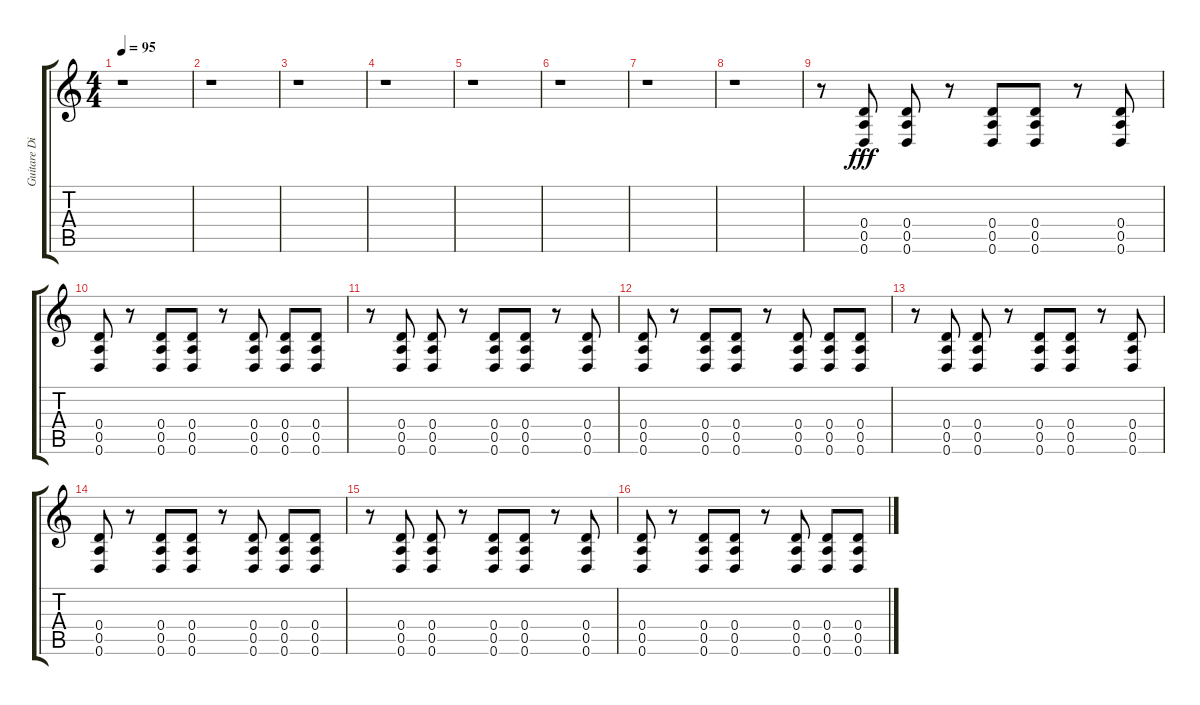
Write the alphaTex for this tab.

\track ("Guitare Disto 2" "Guitare Di") {instrument distortionguitar}
\staff {score tabs}
\tuning (E4 B3 G3 D3 A2 D2) {hide}
\ts (4 4)
\tempo 95
\clef g2
\ks c
r.1{dy fff} |
r.1 |
r.1 |
r.1 |
r.1 |
r.1 |
r.1 |
r.1 |
r.8 (0.4 0.5 0.6).8 (0.4 0.5 0.6).8 r.8 (0.4 0.5 0.6).8 (0.4 0.5 0.6).8 r.8 (0.4 0.5 0.6).8 |
(0.4 0.5 0.6).8 r.8 (0.4 0.5 0.6).8 (0.4 0.5 0.6).8 r.8 (0.4 0.5 0.6).8 (0.4 0.5 0.6).8 (0.4 0.5 0.6).8 |
r.8 (0.4 0.5 0.6).8 (0.4 0.5 0.6).8 r.8 (0.4 0.5 0.6).8 (0.4 0.5 0.6).8 r.8 (0.4 0.5 0.6).8 |
(0.4 0.5 0.6).8 r.8 (0.4 0.5 0.6).8 (0.4 0.5 0.6).8 r.8 (0.4 0.5 0.6).8 (0.4 0.5 0.6).8 (0.4 0.5 0.6).8 |
r.8 (0.4 0.5 0.6).8 (0.4 0.5 0.6).8 r.8 (0.4 0.5 0.6).8 (0.4 0.5 0.6).8 r.8 (0.4 0.5 0.6).8 |
(0.4 0.5 0.6).8 r.8 (0.4 0.5 0.6).8 (0.4 0.5 0.6).8 r.8 (0.4 0.5 0.6).8 (0.4 0.5 0.6).8 (0.4 0.5 0.6).8 |
r.8 (0.4 0.5 0.6).8 (0.4 0.5 0.6).8 r.8 (0.4 0.5 0.6).8 (0.4 0.5 0.6).8 r.8 (0.4 0.5 0.6).8 |
(0.4 0.5 0.6).8 r.8 (0.4 0.5 0.6).8 (0.4 0.5 0.6).8 r.8 (0.4 0.5 0.6).8 (0.4 0.5 0.6).8 (0.4 0.5 0.6).8
